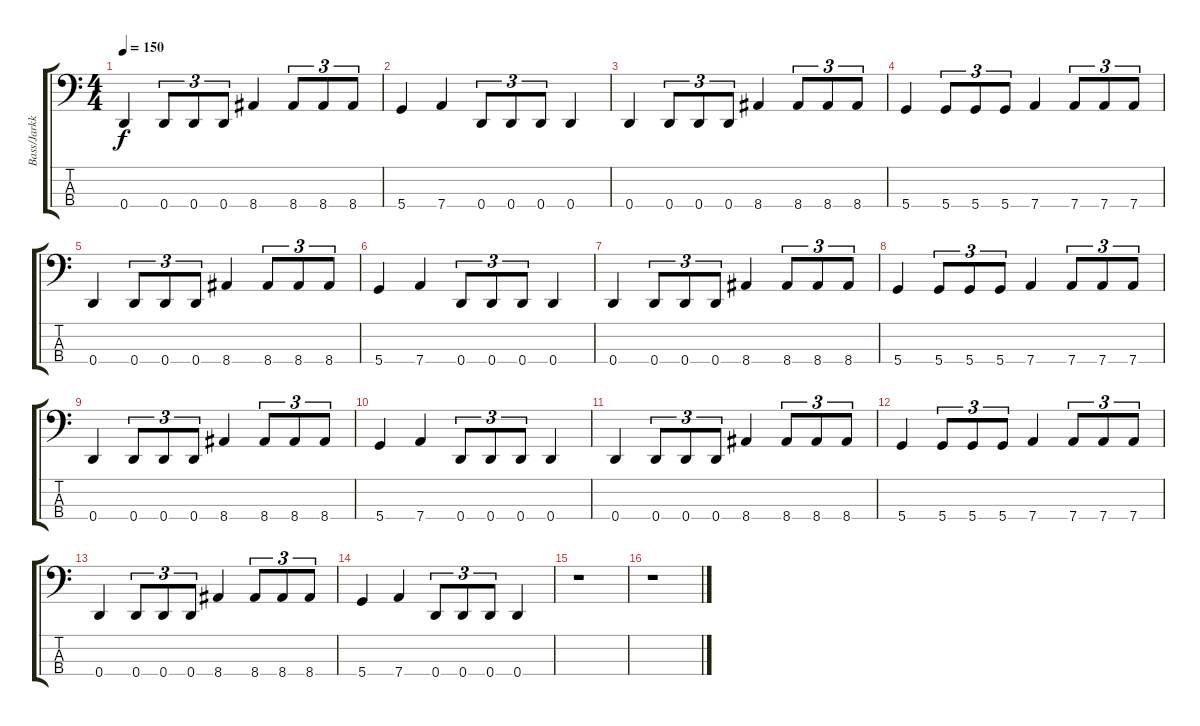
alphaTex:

\track ("Bass/Jarkko" "Bass/Jarkk") {instrument electricbassfinger}
\staff {score tabs}
\tuning (F2 C2 G1 D1) {hide}
\ts (4 4)
\tempo 150
\clef f4
\ks c
0.4.4{dy f} 0.4.8{tu (3 2)} 0.4.8{tu (3 2)} 0.4.8{tu (3 2)} 8.4.4 8.4.8{tu (3 2)} 8.4.8{tu (3 2)} 8.4.8{tu (3 2)} |
5.4.4 7.4.4 0.4.8{tu (3 2)} 0.4.8{tu (3 2)} 0.4.8{tu (3 2)} 0.4.4 |
0.4.4 0.4.8{tu (3 2)} 0.4.8{tu (3 2)} 0.4.8{tu (3 2)} 8.4.4 8.4.8{tu (3 2)} 8.4.8{tu (3 2)} 8.4.8{tu (3 2)} |
5.4.4 5.4.8{tu (3 2)} 5.4.8{tu (3 2)} 5.4.8{tu (3 2)} 7.4.4 7.4.8{tu (3 2)} 7.4.8{tu (3 2)} 7.4.8{tu (3 2)} |
0.4.4 0.4.8{tu (3 2)} 0.4.8{tu (3 2)} 0.4.8{tu (3 2)} 8.4.4 8.4.8{tu (3 2)} 8.4.8{tu (3 2)} 8.4.8{tu (3 2)} |
5.4.4 7.4.4 0.4.8{tu (3 2)} 0.4.8{tu (3 2)} 0.4.8{tu (3 2)} 0.4.4 |
0.4.4 0.4.8{tu (3 2)} 0.4.8{tu (3 2)} 0.4.8{tu (3 2)} 8.4.4 8.4.8{tu (3 2)} 8.4.8{tu (3 2)} 8.4.8{tu (3 2)} |
5.4.4 5.4.8{tu (3 2)} 5.4.8{tu (3 2)} 5.4.8{tu (3 2)} 7.4.4 7.4.8{tu (3 2)} 7.4.8{tu (3 2)} 7.4.8{tu (3 2)} |
0.4.4 0.4.8{tu (3 2)} 0.4.8{tu (3 2)} 0.4.8{tu (3 2)} 8.4.4 8.4.8{tu (3 2)} 8.4.8{tu (3 2)} 8.4.8{tu (3 2)} |
5.4.4 7.4.4 0.4.8{tu (3 2)} 0.4.8{tu (3 2)} 0.4.8{tu (3 2)} 0.4.4 |
0.4.4 0.4.8{tu (3 2)} 0.4.8{tu (3 2)} 0.4.8{tu (3 2)} 8.4.4 8.4.8{tu (3 2)} 8.4.8{tu (3 2)} 8.4.8{tu (3 2)} |
5.4.4 5.4.8{tu (3 2)} 5.4.8{tu (3 2)} 5.4.8{tu (3 2)} 7.4.4 7.4.8{tu (3 2)} 7.4.8{tu (3 2)} 7.4.8{tu (3 2)} |
0.4.4 0.4.8{tu (3 2)} 0.4.8{tu (3 2)} 0.4.8{tu (3 2)} 8.4.4 8.4.8{tu (3 2)} 8.4.8{tu (3 2)} 8.4.8{tu (3 2)} |
5.4.4 7.4.4 0.4.8{tu (3 2)} 0.4.8{tu (3 2)} 0.4.8{tu (3 2)} 0.4.4 |
r.1 |
r.1
